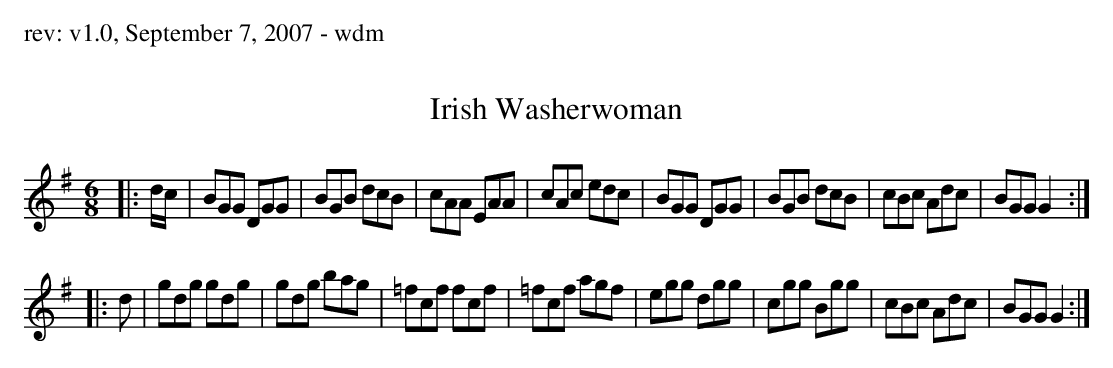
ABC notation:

X:1
T:Irish Washerwoman
M:6/8
L:1/8
K:G Major
|: d/c/ | BGG DGG | BGB dcB | cAA EAA | cAc edc | BGG DGG | BGB dcB | cBc Adc | BGG G2 :|
|: d    | gdg gdg | gdg bag | =fcf fcf | =fcf agf | egg dgg | cgg Bgg | cBc Adc | BGG G2 :|
